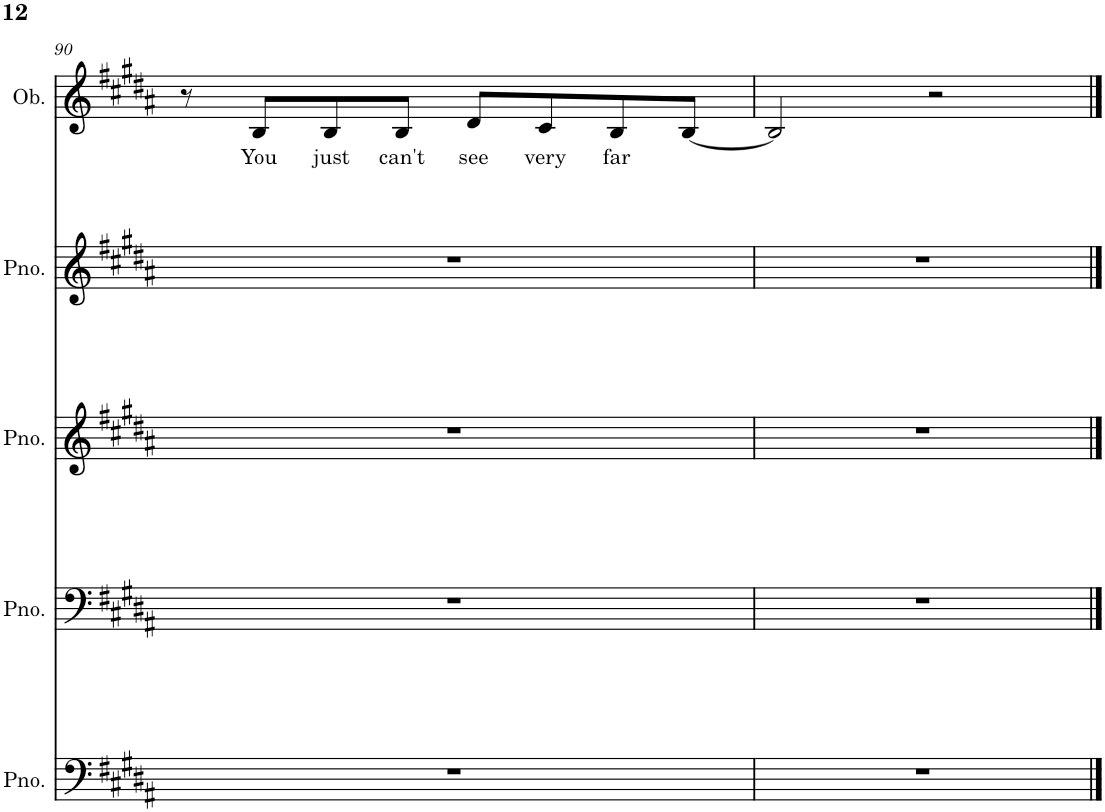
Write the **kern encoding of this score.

**kern	**kern	**kern	**kern	**kern	**text
*part5	*part4	*part3	*part2	*part1	*part1
*staff5	*staff4	*staff3	*staff2	*staff1	*staff1
*I"Piano, :bassNotes	*I"Piano, :tenorVoice	*I"Piano, :altoNotes	*I"Piano, :sopranoVoice	*I"Oboe, :soloVoice	*
*I'Pno.	*I'Pno.	*I'Pno.	*I'Pno.	*I'Ob.	*
!!LO:PB:g=z
*clefF4	*clefF4	*clefG2	*clefG2	*clefG2	*
*k[f#c#g#d#a#]	*k[f#c#g#d#a#]	*k[f#c#g#d#a#]	*k[f#c#g#d#a#]	*k[f#c#g#d#a#]	*
*M4/4	*M4/4	*M4/4	*M4/4	*M4/4	*
=90	=90	=90	=90	=90	=90
1r	1r	1r	1r	8r	.
!	!	!	!	!	!LO:LY:b
.	.	.	.	8B/L	You
!	!	!	!	!	!LO:LY:b
.	.	.	.	8B/	just
!	!	!	!	!	!LO:LY:b
.	.	.	.	8B/J	can't
!	!	!	!	!	!LO:LY:b
.	.	.	.	8d#/L	see
!	!	!	!	!	!LO:LY:b
.	.	.	.	8c#/	very
!	!	!	!	!	!LO:LY:b
.	.	.	.	8B/	far
.	.	.	.	[8B/J	.
=91	=91	=91	=91	=91	=91
1r	1r	1r	1r	2B/]	.
.	.	.	.	2r	.
==	==	==	==	==	==
*-	*-	*-	*-	*-	*-
